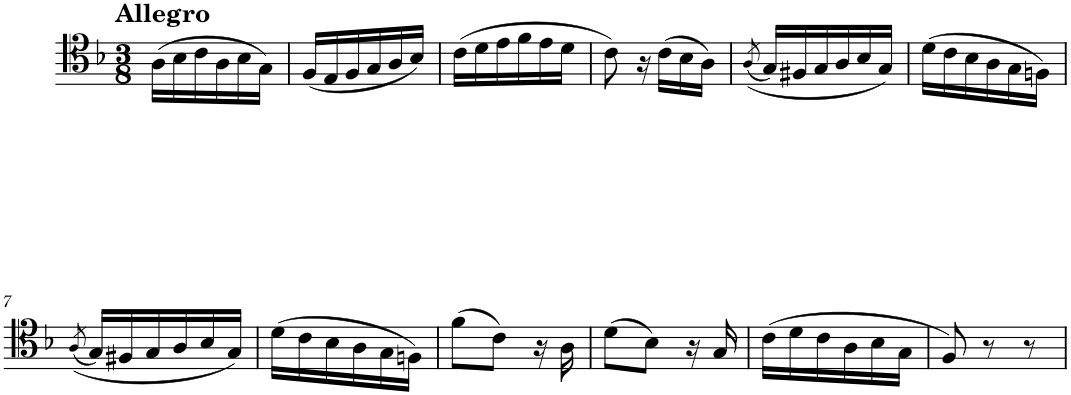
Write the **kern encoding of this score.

**kern
*part1
*staff1
*I"Piano
*I'Pno.
*clefC4
*k[b-]
*M3/8
=1
!LO:TX:a:B:t=Allegro
(16A\LL
16B-\
16c\
16A\
16B-\
16G\JJ)
=2
(16F/LL
16E/
16F/
16G/
16A/
16B-/JJ)
=3
(16c\LL
16d\
16e\
16f\
16e\
16d\JJ
=4
8c\)
16r
(16c\LL
16B-\
16A\JJ)
=5
((8qA/
16G/LL)
16F#X/
16G/
16A/
16B-/
16G/JJ)
=6
(16d\LL
16c\
16B-\
16A\
16G\
16Fn\JJ)
!!LO:LB:g=z
=7
((8qA/
16G/LL)
16F#X/
16G/
16A/
16B-/
16G/JJ)
=8
(16d\LL
16c\
16B-\
16A\
16G\
16Fn\JJ)
=9
(8f\L
8c\J)
16r
16A\
=10
(8d\L
8B-\J)
16r
16G/
=11
(16c\LL
16d\
16c\
16A\
16B-\
16G\JJ
=12
8F/)
8r
8r
=
*-
